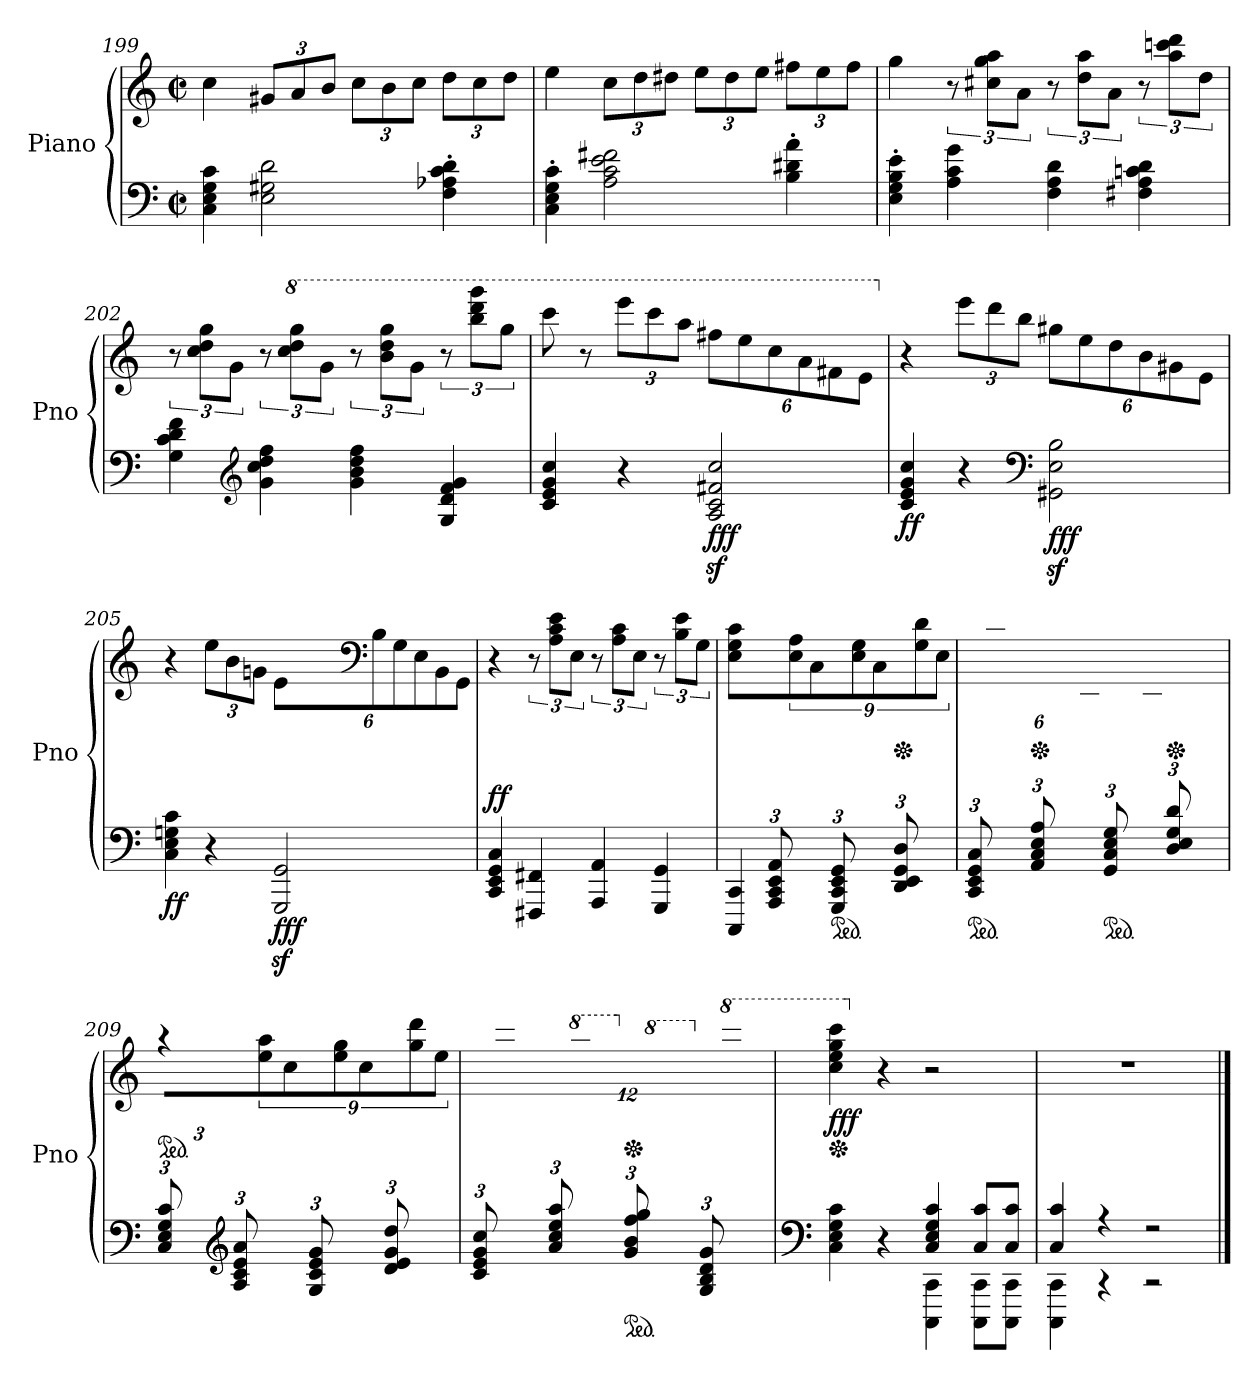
**kern	**kern	**dynam
*part1	*part1	*part1
*staff2	*staff1	*staff1/2
*I"Piano	*	*
*I'Pno	*	*
!!LO:LB:g=z
*clefF4	*clefG2	*
*k[]	*k[]	*
*M4/4	*M4/4	*
*met(c|)	*met(c|)	*
=199	=199	=199
4C\ 4E\ 4G\ 4c\	4cc\	.
*	*Xbrackettup	*
2E\ 2G#X\ 2d\	12g#X/L	.
.	12a/	.
.	12b/J	.
.	12cc\L	.
.	12b\	.
.	12cc\J	.
4F\' 4A-X\' 4c\' 4d\'	12dd\L	.
.	12cc\	.
.	12dd\J	.
=200	=200	=200
4C\' 4E\' 4G\' 4c\'	4ee\	.
2A\ 2c\ 2e\ 2f#X\	12cc\L	.
.	12dd\	.
.	12dd#X\J	.
.	12ee\L	.
.	12dd#\	.
.	12ee\J	.
4B\' 4d#X\' 4a\'	12ff#X\L	.
.	12ee\	.
.	12ff#\J	.
=201	=201	=201
4E\' 4G\' 4B\' 4e\'	4gg\	.
*	*brackettup	*
4A\ 4c\ 4g\	12r	.
.	12cc#X\ 12gg\ 12aa\L	.
.	12a\J	.
4F\ 4A\ 4d\	12r	.
.	12dd\ 12aa\L	.
.	12a\J	.
4F#X\ 4A\ 4cn\ 4d\	12r	.
.	12aa\ 12cccn\ 12ddd\L	.
.	12dd\J	.
=202	=202	=202
4G\ 4c\ 4d\ 4f\	12r	.
.	12cc\ 12dd\ 12gg\L	.
*clefG2	*	*
.	12g\J	.
4g\ 4cc\ 4dd\ 4ff\	12r	.
*	*8va	*
.	12ccc\ 12ddd\ 12ggg\L	.
.	12gg\J	.
4g\ 4b\ 4dd\ 4ff\	12r	.
.	12bb\ 12ddd\ 12ggg\L	.
.	12gg\J	.
4G/ 4d/ 4f/ 4g/	12r	.
.	12bbb\ 12dddd\ 12gggg\L	.
.	12ggg\J	.
!!LO:LB:g=z
=203	=203	=203
4c/ 4e/ 4g/ 4cc/	8cccc\	.
.	8r	.
*	*Xbrackettup	*
4r	12eeee\L	.
.	12cccc\	.
.	12aaa\J	.
!	!	!LO:DY:b=2
2A/z> 2c/z> 2f#X/z> 2cc/z>	12fff#X\L	fff
.	12eee\	.
.	12ccc\	.
.	12aa\	.
.	12ff#X\	.
.	12ee\J	.
=204	=204	=204
*	*X8va	*
!	!	!LO:DY:b=2
4c/ 4e/ 4g/ 4cc/	4r	ff
4r	12eee\L	.
.	12ddd\	.
*clefF4	*	*
.	12bb\J	.
!	!	!LO:DY:b=2
2GG#X\z> 2E\z> 2B\z>	12gg#X\L	fff
.	12ee\	.
.	12dd\	.
.	12b\	.
.	12g#X\	.
.	12e\J	.
=205	=205	=205
!	!	!LO:DY:b=2
4C\ 4E\ 4Gn\ 4c\	4r	ff
4r	12ee\L	.
.	12b\	.
.	12gn\J	.
!	!	!LO:DY:b=2
2GGG/z> 2GG/z>	12e\L	fff
*	*clefF4	*
.	12B\	.
.	12G\	.
.	12E\	.
.	12BB\	.
.	12GG\J	.
!!LO:LB:g=z
=206	=206	=206
!	!	!LO:DY:a=2
4CC/ 4EE/ 4GG/ 4C/	4r	ff
*	*brackettup	*
4FFF#X/ 4FF#X/	12r	.
.	12A\ 12c\ 12e\L	.
.	12E\J	.
4AAA/ 4AA/	12r	.
.	12A\ 12c\L	.
.	12E\J	.
4GGG/ 4GG/	12r	.
.	12B\ 12e\L	.
.	12G\J	.
=207	=207	=207
*^	*	*
4ryy	4CCC/ 4CC/	4E\ 4G\ 4c\	.
*Xbrackettup	*	*	*
12AAA/ 12CC/ 12EE/ 12AA/L	4ryy	12ryy	.
6ryy	.	12E\ 12A\	.
.	.	12C\J	.
*ped	*	*	*
12GGG/ 12CC/ 12EE/ 12GG/L	2ryy	12ryy	.
6ryy	.	12E\ 12G\	.
.	.	12C\J	.
*	*	*Xped	*
12DD/ 12EE/ 12GG/ 12D/L	.	12ryy	.
6ryy	.	12G\ 12d\	.
.	.	12E\J	.
=208	=208	=208	=208
*ped	*	*	*
*	*	*^	*
12CC/ 12EE/ 12GG/ 12C/L	4rDDDyy	12ryy	12%7ryy	.
6ryy	.	12G\ 12c\	.	.
.	.	12E\J	.	.
*	*	*Xped	*	*
12AA/ 12C/ 12E/ 12A/L	4rCCyy	12ryy	.	.
*	*	*clefG2	*	*
6ryy	.	12e\ 12a\	.	.
.	.	12c\J	.	.
*ped	*	*	*	*
2ryy	12GG/ 12C/ 12E/ 12G/L	4ryy	.	.
.	6ryy	.	12e\ 12g\	.
.	.	.	12c\J	.
*	*	*Xped	*	*
.	12D/ 12E/ 12G/ 12d/L	4ryy	12ryy	.
.	6ryy	.	12g\ 12dd\	.
.	.	.	12e\J	.
!!LO:LB:g=z	!!
=209	=209	=209	=209	=209
*	*	*ped	*	*
4ryy	12C/ 12E/ 12G/ 12c/L	4r	12ryy	.
.	6ryy	.	12g\ 12cc\	.
.	.	.	12e\J	.
*clefG2	*	*	*	*
12A/ 12c/ 12e/ 12a/L	4ryy	12ryy	2.ryy	.
6ryy	.	12ee\ 12aa\	.	.
.	.	12cc\J	.	.
12G/ 12c/ 12e/ 12g/L	2ryy	12ryy	.	.
6ryy	.	12ee\ 12gg\	.	.
.	.	12cc\J	.	.
12d/ 12e/ 12g/ 12dd/L	.	12ryy	.	.
6ryy	.	12gg\ 12ddd\	.	.
.	.	12ee\J	.	.
*	*	*v	*v	*
=210	=210	=210	=210
12c/ 12e/ 12g/ 12cc/L	1ryy	12ryy	.
6ryy	.	12gg\ 12ccc\	.
.	.	12ee\J	.
12a/ 12cc/ 12ee/ 12aa/L	.	12ryy	.
*	*	*8va	*
6ryy	.	12eee\ 12aaa\	.
.	.	12ccc\J	.
*ped	*	*	*
*	*	*Xped	*
*	*	*X8va	*
12g/ 12b/ 12ff/ 12gg/L	.	12ryy	.
*	*	*8va	*
6ryy	.	12ddd\ 12ggg\	.
.	.	12ddd\J	.
*	*	*X8va	*
12G/ 12B/ 12d/ 12g/L	.	12ryy	.
*	*	*8va	*
6ryy	.	12fff\ 12ggg\ 12dddd\	.
.	.	12ddd\J	.
=211	=211	=211	=211
*clefF4	*	*	*
*	*	*Xped	*
!	!	!	!LO:DY:b
4C\ 4E\ 4G\ 4c\	2rBByy	4ccc\ 4eee\ 4ggg\ 4cccc\	fff
*	*	*X8va	*
4r	.	4r	.
4C/ 4E/ 4G/ 4c/	4CCC\ 4CC\	2r	.
8C/ 8c/L	8CCC\ 8CC\L	.	.
8C/ 8c/J	8CCC\ 8CC\J	.	.
=212	=212	=212	=212
4C/ 4c/	4CCC\ 4CC\	1r	.
4r	4r	.	.
2r	2r	.	.
*v	*v	*	*
==	==	==
*-	*-	*-
